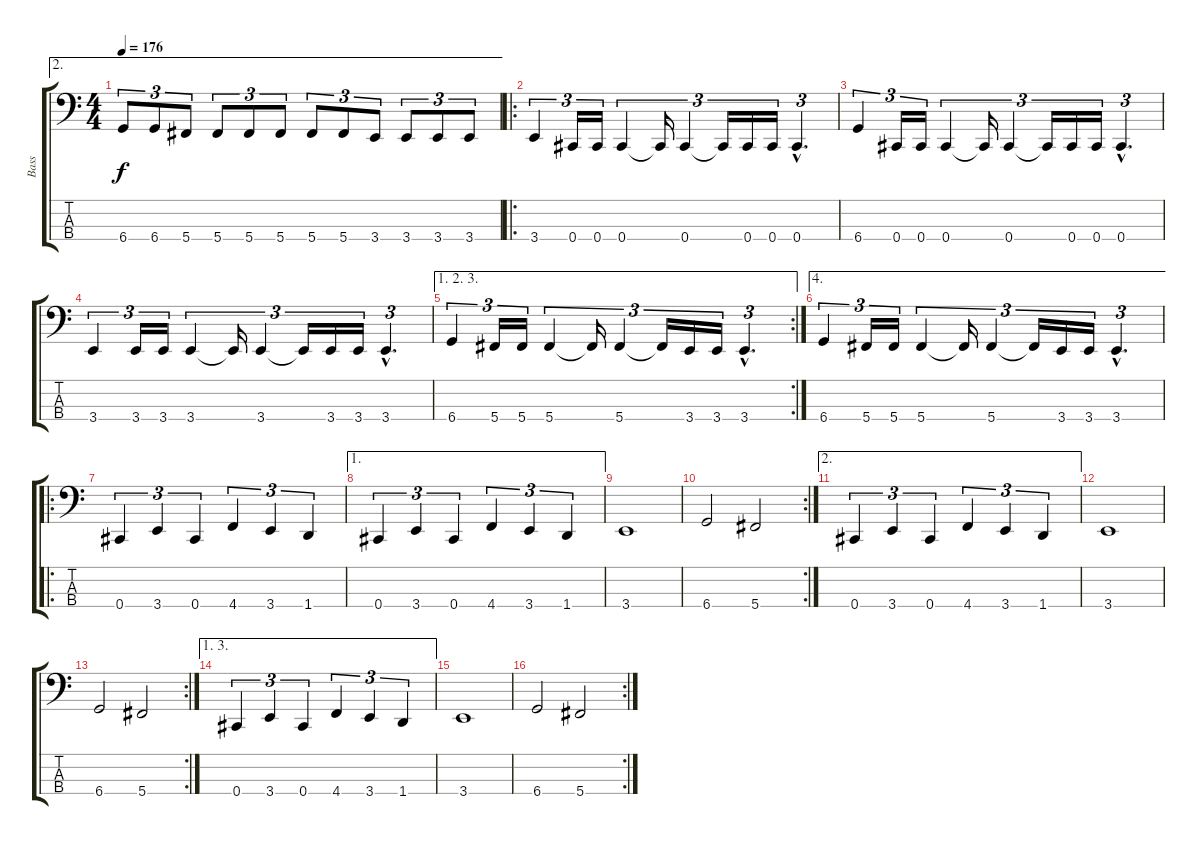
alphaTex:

\track ("Bass" "Bass") {instrument electricbassfinger}
\staff {score tabs}
\tuning (E2 B1 Gb1 Db1) {hide}
\ae 2
\ts (4 4)
\tempo 176
\clef f4
\ks c
6.4.8{tu (3 2) dy f} 6.4.8{tu (3 2)} 5.4.8{tu (3 2)} 5.4.8{tu (3 2)} 5.4.8{tu (3 2)} 5.4.8{tu (3 2)} 5.4.8{tu (3 2)} 5.4.8{tu (3 2)} 3.4.8{tu (3 2)} 3.4.8{tu (3 2)} 3.4.8{tu (3 2)} 3.4.8{tu (3 2)} |
\ro
3.4.4{tu (3 2)} 0.4.16{tu (3 2)} 0.4.16{tu (3 2)} 0.4.4{tu (3 2)} 0.4{t}.16{tu (3 2)} 0.4.4{tu (3 2)} 0.4{t}.16{tu (3 2)} 0.4.16{tu (3 2)} 0.4.16{tu (3 2)} 0.4{hac}.4{d tu (3 2)} |
6.4.4{tu (3 2)} 0.4.16{tu (3 2)} 0.4.16{tu (3 2)} 0.4.4{tu (3 2)} 0.4{t}.16{tu (3 2)} 0.4.4{tu (3 2)} 0.4{t}.16{tu (3 2)} 0.4.16{tu (3 2)} 0.4.16{tu (3 2)} 0.4{hac}.4{d tu (3 2)} |
3.4.4{tu (3 2)} 3.4.16{tu (3 2)} 3.4.16{tu (3 2)} 3.4.4{tu (3 2)} 3.4{t}.16{tu (3 2)} 3.4.4{tu (3 2)} 3.4{t}.16{tu (3 2)} 3.4.16{tu (3 2)} 3.4.16{tu (3 2)} 3.4{hac}.4{d tu (3 2)} |
\ae (1 2 3)
\rc 2
6.4.4{tu (3 2)} 5.4.16{tu (3 2)} 5.4.16{tu (3 2)} 5.4.4{tu (3 2)} 5.4{t}.16{tu (3 2)} 5.4.4{tu (3 2)} 5.4{t}.16{tu (3 2)} 3.4.16{tu (3 2)} 3.4.16{tu (3 2)} 3.4{hac}.4{d tu (3 2)} |
\ae 4
6.4.4{tu (3 2)} 5.4.16{tu (3 2)} 5.4.16{tu (3 2)} 5.4.4{tu (3 2)} 5.4{t}.16{tu (3 2)} 5.4.4{tu (3 2)} 5.4{t}.16{tu (3 2)} 3.4.16{tu (3 2)} 3.4.16{tu (3 2)} 3.4{hac}.4{d tu (3 2)} |
\ro
0.4.4{tu (3 2)} 3.4.4{tu (3 2)} 0.4.4{tu (3 2)} 4.4.4{tu (3 2)} 3.4.4{tu (3 2)} 1.4.4{tu (3 2)} |
\ae 1
0.4.4{tu (3 2)} 3.4.4{tu (3 2)} 0.4.4{tu (3 2)} 4.4.4{tu (3 2)} 3.4.4{tu (3 2)} 1.4.4{tu (3 2)} |
3.4.1 |
\rc 2
6.4.2 5.4.2 |
\ae 2
0.4.4{tu (3 2)} 3.4.4{tu (3 2)} 0.4.4{tu (3 2)} 4.4.4{tu (3 2)} 3.4.4{tu (3 2)} 1.4.4{tu (3 2)} |
3.4.1 |
\rc 2
6.4.2 5.4.2 |
\ae (1 3)
0.4.4{tu (3 2)} 3.4.4{tu (3 2)} 0.4.4{tu (3 2)} 4.4.4{tu (3 2)} 3.4.4{tu (3 2)} 1.4.4{tu (3 2)} |
3.4.1 |
\rc 2
6.4.2 5.4.2
